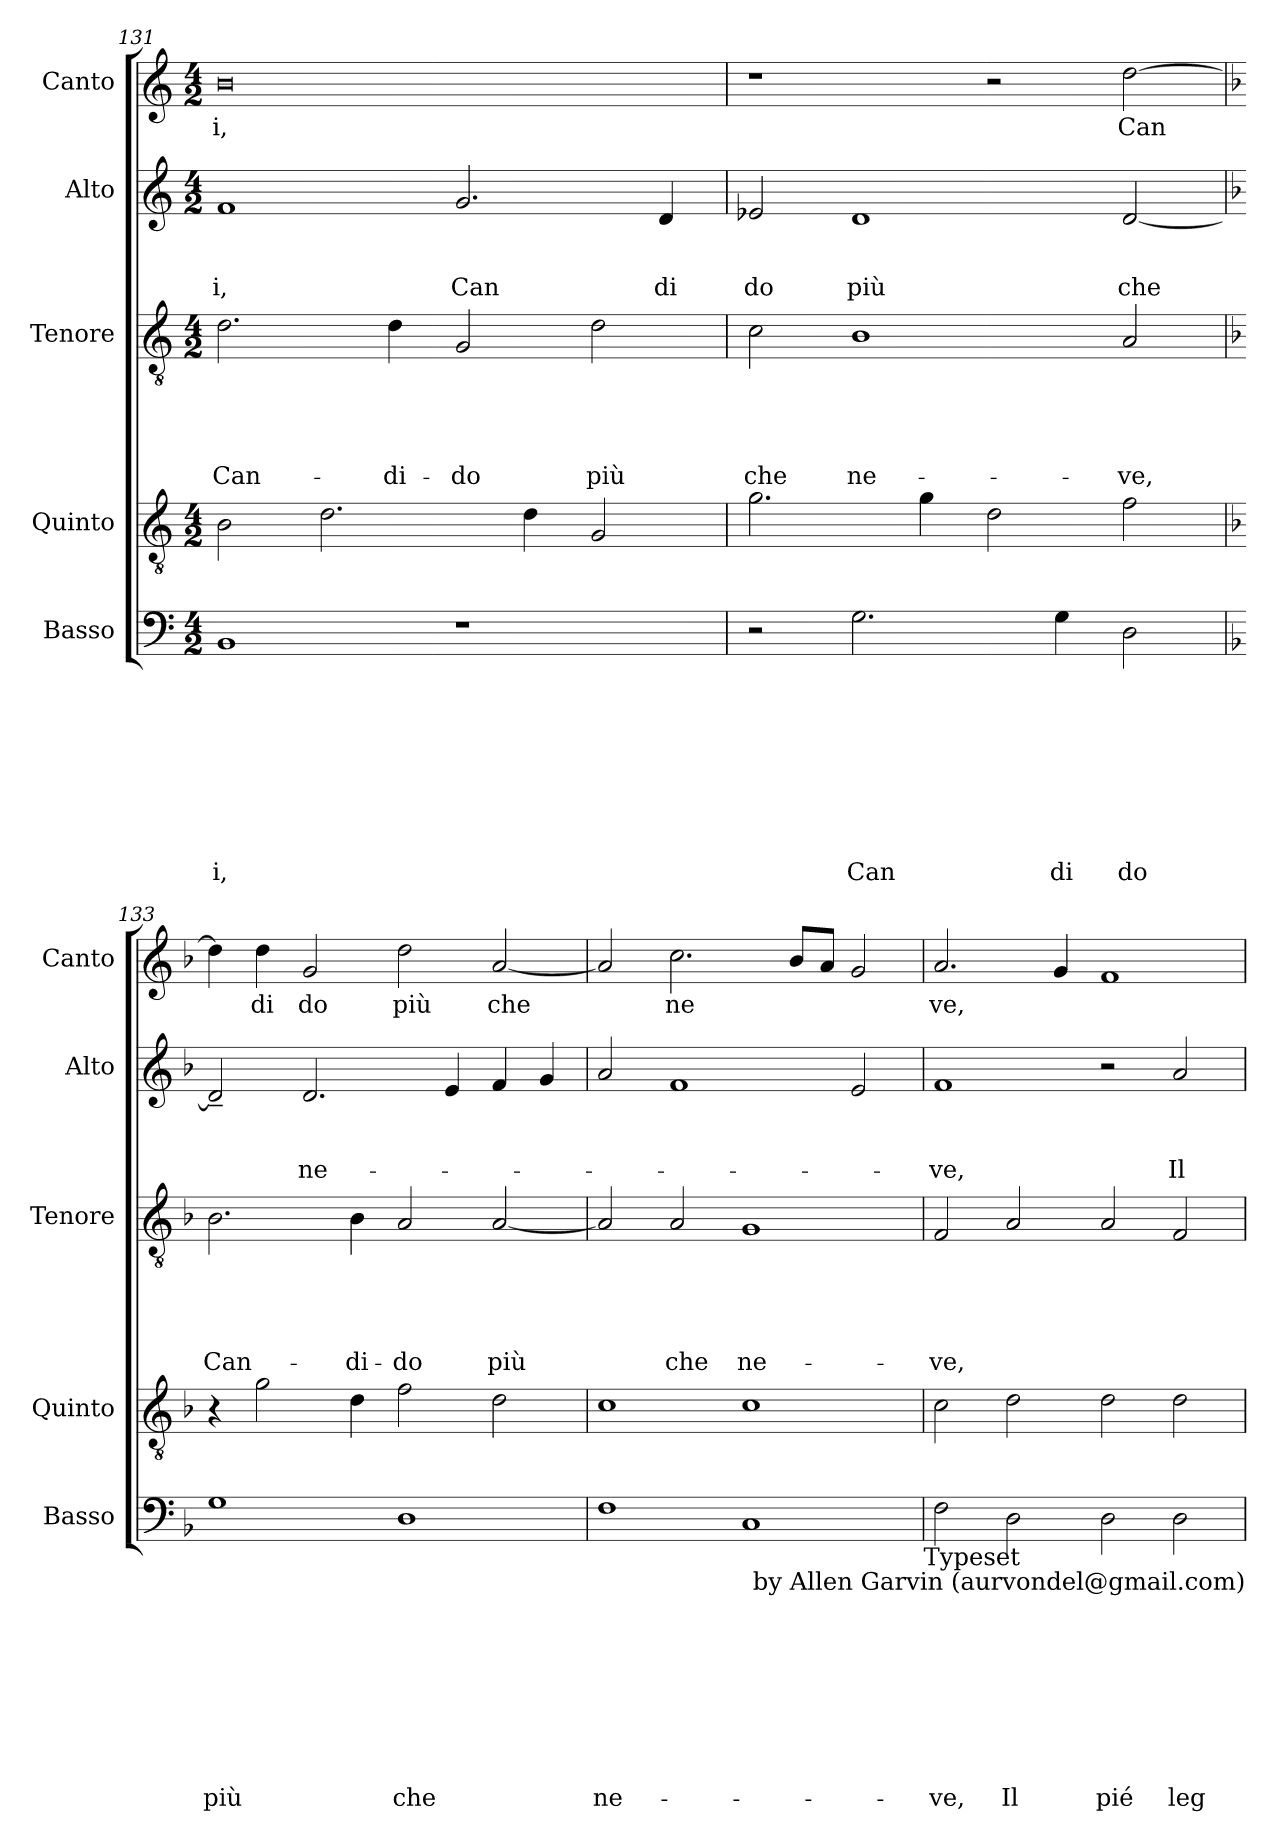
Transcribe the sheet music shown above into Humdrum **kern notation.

**kern	**text	**text	**text	**text	**text	**text	**text	**text	**text	**kern	**kern	**text	**text	**text	**text	**text	**kern	**text	**text	**text	**kern	**text
*part5	*part5	*part5	*part5	*part5	*part5	*part5	*part5	*part5	*part5	*part4	*part3	*part3	*part3	*part3	*part3	*part3	*part2	*part2	*part2	*part2	*part1	*part1
*staff5	*staff5	*staff5	*staff5	*staff5	*staff5	*staff5	*staff5	*staff5	*staff5	*staff4	*staff3	*staff3	*staff3	*staff3	*staff3	*staff3	*staff2	*staff2	*staff2	*staff2	*staff1	*staff1
*I"Basso	*	*	*	*	*	*	*	*	*	*I"Quinto	*I"Tenore	*	*	*	*	*	*I"Alto	*	*	*	*I"Canto	*
*I'Basso	*	*	*	*	*	*	*	*	*	*I'Quinto	*I'Tenore	*	*	*	*	*	*I'Alto	*	*	*	*I'Canto	*
*clefF4	*	*	*	*	*	*	*	*	*	*clefGv2	*clefGv2	*	*	*	*	*	*clefG2	*	*	*	*clefG2	*
*k[]	*	*	*	*	*	*	*	*	*	*k[]	*k[]	*	*	*	*	*	*k[]	*	*	*	*k[]	*
*C:	*	*	*	*	*	*	*	*	*	*C:	*C:	*	*	*	*	*	*C:	*	*	*	*C:	*
*M4/2	*	*	*	*	*	*	*	*	*	*M4/2	*M4/2	*	*	*	*	*	*M4/2	*	*	*	*M4/2	*
=131	=131	=131	=131	=131	=131	=131	=131	=131	=131	=131	=131	=131	=131	=131	=131	=131	=131	=131	=131	=131	=131	=131
!	!	!	!	!	!	!	!	!	!LO:LY:b	!	!	!	!	!	!	!LO:LY:b	!	!	!	!LO:LY:b	!	!LO:LY:b
1BB	.	.	.	.	.	.	.	.	i,	2B\	2.d\	.	.	.	.	Can-	1f	.	.	i,	0b	i,
.	.	.	.	.	.	.	.	.	.	2.d\	.	.	.	.	.	.	.	.	.	.	.	.
!	!	!	!	!	!	!	!	!	!	!	!	!	!	!	!	!LO:LY:b	!	!	!	!	!	!
.	.	.	.	.	.	.	.	.	.	.	4d\	.	.	.	.	-di-	.	.	.	.	.	.
!	!	!	!	!	!	!	!	!	!	!	!	!	!	!	!	!LO:LY:b	!	!	!	!LO:LY:b	!	!
1r	.	.	.	.	.	.	.	.	.	.	2G/	.	.	.	.	-do	2.g/	.	.	Can	.	.
.	.	.	.	.	.	.	.	.	.	4d\	.	.	.	.	.	.	.	.	.	.	.	.
!	!	!	!	!	!	!	!	!	!	!	!	!	!	!	!	!LO:LY:b	!	!	!	!	!	!
.	.	.	.	.	.	.	.	.	.	2G/	2d\	.	.	.	.	più	.	.	.	.	.	.
!	!	!	!	!	!	!	!	!	!	!	!	!	!	!	!	!	!	!	!	!LO:LY:b	!	!
.	.	.	.	.	.	.	.	.	.	.	.	.	.	.	.	.	4d/	.	.	di	.	.
=132	=132	=132	=132	=132	=132	=132	=132	=132	=132	=132	=132	=132	=132	=132	=132	=132	=132	=132	=132	=132	=132	=132
!	!	!	!	!	!	!	!	!	!	!	!	!	!	!	!	!LO:LY:b	!	!	!	!LO:LY:b	!	!
2r	.	.	.	.	.	.	.	.	.	2.g\	2c\	.	.	.	.	che	2e-X/	.	.	do	1r	.
!	!	!	!	!	!	!	!	!	!LO:LY:b	!	!	!	!	!	!	!LO:LY:b	!	!	!	!LO:LY:b	!	!
2.G\	.	.	.	.	.	.	.	.	Can	.	1B	.	.	.	.	ne-	1d	.	.	più	.	.
.	.	.	.	.	.	.	.	.	.	4g\	.	.	.	.	.	.	.	.	.	.	.	.
.	.	.	.	.	.	.	.	.	.	2d\	.	.	.	.	.	.	.	.	.	.	2r	.
!	!	!	!	!	!	!	!	!	!LO:LY:b	!	!	!	!	!	!	!	!	!	!	!	!	!
4G\	.	.	.	.	.	.	.	.	di	.	.	.	.	.	.	.	.	.	.	.	.	.
!	!	!	!	!	!	!	!	!	!LO:LY:b	!	!	!	!	!	!	!LO:LY:b	!	!	!	!LO:LY:b	!	!LO:LY:b
2D\	.	.	.	.	.	.	.	.	do	2f\	2A/	.	.	.	.	-ve,	[<2d/	.	.	che	[<2dd\	Can
!!LO:LB:g=z
=133	=133	=133	=133	=133	=133	=133	=133	=133	=133	=133	=133	=133	=133	=133	=133	=133	=133	=133	=133	=133	=133	=133
*k[b-]	*	*	*	*	*	*	*	*	*	*k[b-]	*k[b-]	*	*	*	*	*	*k[b-]	*	*	*	*k[b-]	*
*F:	*	*	*	*	*	*	*	*	*	*F:	*F:	*	*	*	*	*	*F:	*	*	*	*F:	*
!	!	!	!	!	!	!	!	!	!LO:LY:b	!	!	!	!	!	!	!LO:LY:b	!	!	!	!	!	!
1G	.	.	.	.	.	.	.	.	più	4r	2.B-\	.	.	.	.	Can-	2d~</]	.	.	.	4dd\]	.
!	!	!	!	!	!	!	!	!	!	!	!	!	!	!	!	!	!	!	!	!	!	!LO:LY:b
.	.	.	.	.	.	.	.	.	.	2g\	.	.	.	.	.	.	.	.	.	.	4dd\	di
!	!	!	!	!	!	!	!	!	!	!	!	!	!	!	!	!	!	!	!	!LO:LY:b	!	!LO:LY:b
.	.	.	.	.	.	.	.	.	.	.	.	.	.	.	.	.	2.d/	.	.	ne-	2g/	do
!	!	!	!	!	!	!	!	!	!	!	!	!	!	!	!	!LO:LY:b	!	!	!	!	!	!
.	.	.	.	.	.	.	.	.	.	4d\	4B-\	.	.	.	.	-di-	.	.	.	.	.	.
!	!	!	!	!	!	!	!	!	!LO:LY:b	!	!	!	!	!	!	!LO:LY:b	!	!	!	!	!	!LO:LY:b
1D	.	.	.	.	.	.	.	.	che	2f\	2A/	.	.	.	.	-do	.	.	.	.	2dd\	più
.	.	.	.	.	.	.	.	.	.	.	.	.	.	.	.	.	4e/	.	.	.	.	.
!	!	!	!	!	!	!	!	!	!	!	!	!	!	!	!	!LO:LY:b	!	!	!	!	!	!LO:LY:b
.	.	.	.	.	.	.	.	.	.	2d\	[<2A/	.	.	.	.	più	4f/	.	.	.	[<2a/	che
.	.	.	.	.	.	.	.	.	.	.	.	.	.	.	.	.	4g/	.	.	.	.	.
=134	=134	=134	=134	=134	=134	=134	=134	=134	=134	=134	=134	=134	=134	=134	=134	=134	=134	=134	=134	=134	=134	=134
!	!	!	!	!	!	!	!	!	!LO:LY:b	!	!	!	!	!	!	!	!	!	!	!	!	!
1F	.	.	.	.	.	.	.	.	ne-	1c	2A/]	.	.	.	.	.	2a/	.	.	.	2a/]	.
!	!	!	!	!	!	!	!	!	!	!	!	!	!	!	!	!LO:LY:b	!	!	!	!	!	!LO:LY:b
.	.	.	.	.	.	.	.	.	.	.	2A/	.	.	.	.	che	1f	.	.	.	2.cc\	ne
!	!	!	!	!	!	!	!	!	!	!	!	!	!	!	!	!LO:LY:b	!	!	!	!	!	!
1C	.	.	.	.	.	.	.	.	.	1c	1G	.	.	.	.	ne-	.	.	.	.	.	.
.	.	.	.	.	.	.	.	.	.	.	.	.	.	.	.	.	.	.	.	.	8b-/L	.
.	.	.	.	.	.	.	.	.	.	.	.	.	.	.	.	.	.	.	.	.	8a/J	.
.	.	.	.	.	.	.	.	.	.	.	.	.	.	.	.	.	2e/	.	.	.	2g/	.
!LO:TX:b:t=Typeset	!	!	!	!	!	!	!	!	!	!	!	!	!	!	!	!	!	!	!	!	!	!
=135	=135	=135	=135	=135	=135	=135	=135	=135	=135	=135	=135	=135	=135	=135	=135	=135	=135	=135	=135	=135	=135	=135
!	!	!	!	!	!	!	!	!	!LO:LY:b	!	!	!	!	!	!	!LO:LY:b	!	!	!	!LO:LY:b	!	!LO:LY:b
2F\	.	.	.	.	.	.	.	.	-ve,	2c\	2F/	.	.	.	.	-ve,	1f	.	.	-ve,	2.a/	ve,
!	!	!	!	!	!	!	!	!	!LO:LY:b	!	!	!	!	!	!	!	!	!	!	!	!	!
2D\	.	.	.	.	.	.	.	.	Il	2d\	2A/	.	.	.	.	.	.	.	.	.	.	.
.	.	.	.	.	.	.	.	.	.	.	.	.	.	.	.	.	.	.	.	.	4g/	.
!	!	!	!	!	!	!	!	!	!LO:LY:b	!	!	!	!	!	!	!	!	!	!	!	!	!
2D\	.	.	.	.	.	.	.	.	pié	2d\	2A/	.	.	.	.	.	2r	.	.	.	1f	.
!	!	!	!	!	!	!	!	!	!LO:LY:b	!	!	!	!	!	!	!	!	!	!	!LO:LY:b	!	!
2D\	.	.	.	.	.	.	.	.	leg-	2d\	2F/	.	.	.	.	.	2a/	.	.	Il	.	.
!LO:TX:b:t=by Allen Garvin (aurvondel@gmail.com)	!	!	!	!	!	!	!	!	!	!	!	!	!	!	!	!	!	!	!	!	!	!
=	=	=	=	=	=	=	=	=	=	=	=	=	=	=	=	=	=	=	=	=	=	=
*-	*-	*-	*-	*-	*-	*-	*-	*-	*-	*-	*-	*-	*-	*-	*-	*-	*-	*-	*-	*-	*-	*-
